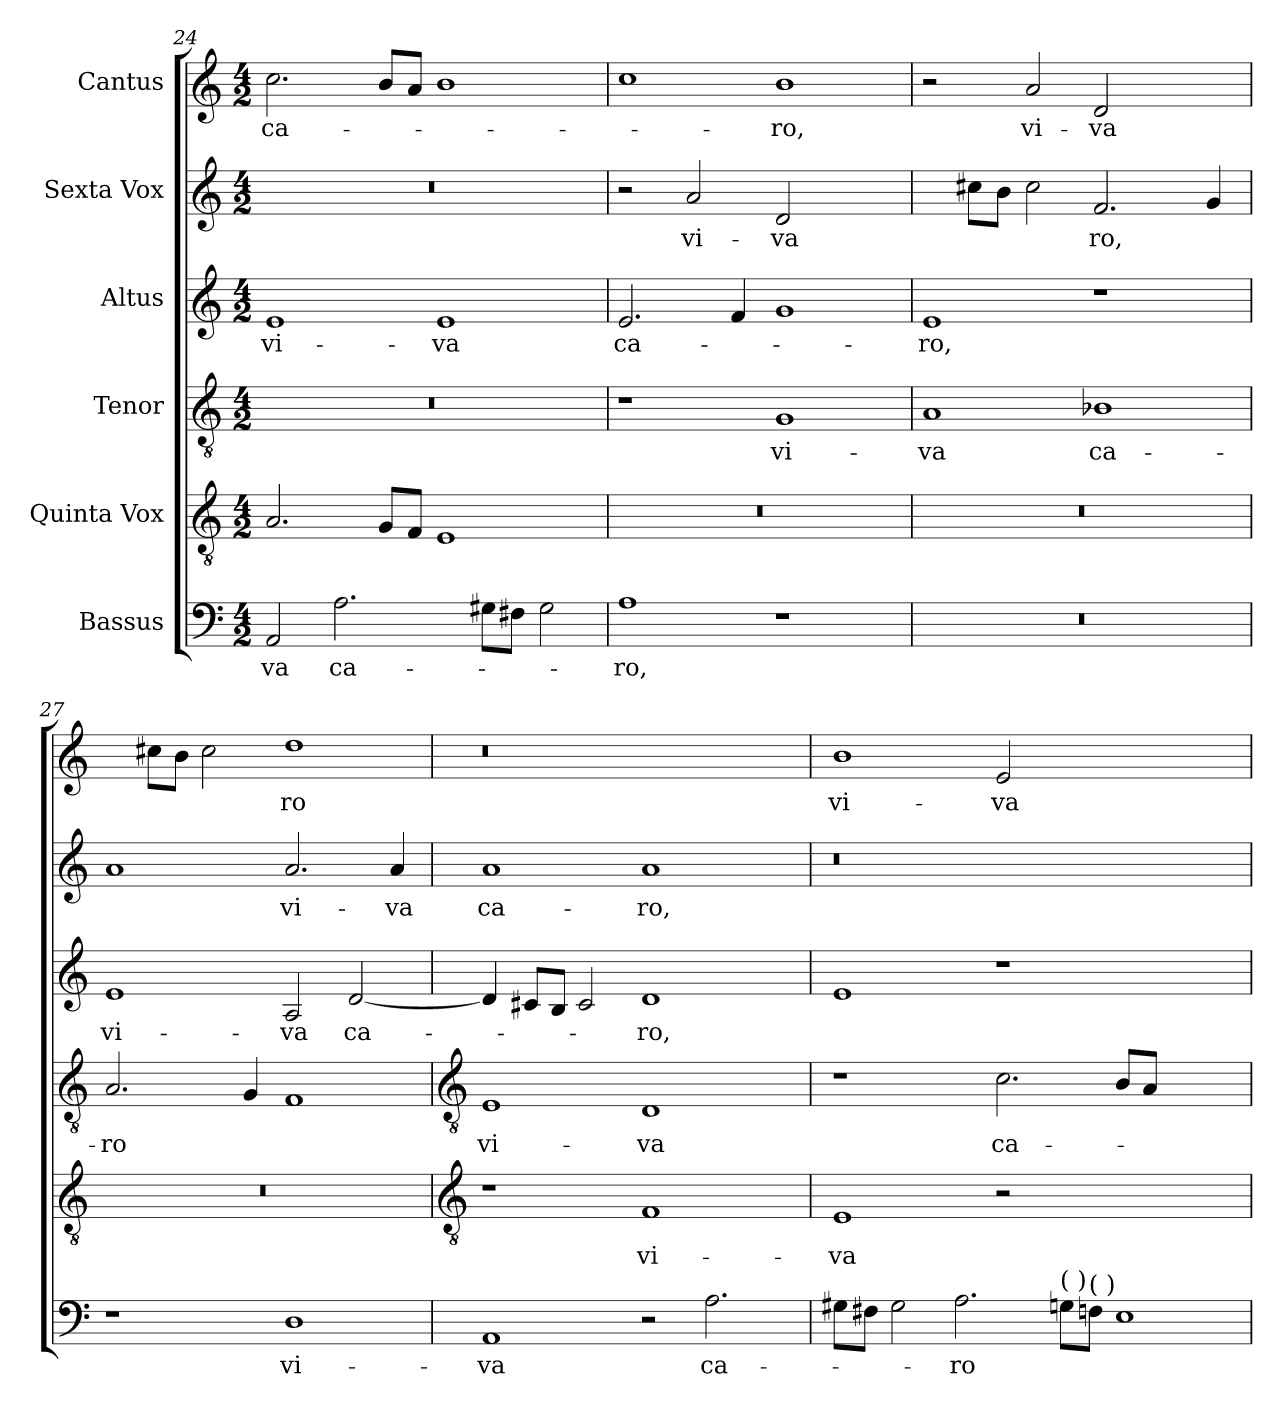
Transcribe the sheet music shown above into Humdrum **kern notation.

**kern	**text	**kern	**text	**kern	**text	**kern	**text	**kern	**text	**kern	**text
*part6	*part6	*part5	*part5	*part4	*part4	*part3	*part3	*part2	*part2	*part1	*part1
*staff6	*staff6	*staff5	*staff5	*staff4	*staff4	*staff3	*staff3	*staff2	*staff2	*staff1	*staff1
*I"Bassus	*	*I"Quinta Vox	*	*I"Tenor	*	*I"Altus	*	*I"Sexta Vox	*	*I"Cantus	*
*clefF4	*	*clefGv2	*	*clefGv2	*	*clefG2	*	*clefG2	*	*clefG2	*
*k[]	*	*k[]	*	*k[]	*	*k[]	*	*k[]	*	*k[]	*
*C:	*	*C:	*	*C:	*	*C:	*	*C:	*	*C:	*
*M4/2	*	*M4/2	*	*M4/2	*	*M4/2	*	*M4/2	*	*M4/2	*
=24	=24	=24	=24	=24	=24	=24	=24	=24	=24	=24	=24
!	!LO:LY:b	!	!	!	!	!	!LO:LY:b	!	!	!	!LO:LY:b
2AA	-va	2.A	.	0r	.	1e	vi-	0r	.	2.cc	ca-
!	!LO:LY:b	!	!	!	!	!	!	!	!	!	!
2.A	ca-	.	.	.	.	.	.	.	.	.	.
.	.	8GL	.	.	.	.	.	.	.	8bL	.
.	.	8FJ	.	.	.	.	.	.	.	8aJ	.
!	!	!	!	!	!	!	!LO:LY:b	!	!	!	!
.	.	1E	.	.	.	1e	-va	.	.	1b	.
8G#L	.	.	.	.	.	.	.	.	.	.	.
8F#J	.	.	.	.	.	.	.	.	.	.	.
2G#	.	.	.	.	.	.	.	.	.	.	.
=25	=25	=25	=25	=25	=25	=25	=25	=25	=25	=25	=25
!	!LO:LY:b	!	!	!	!	!	!LO:LY:b	!	!	!	!
1A	-ro,	0r	.	1r	.	2.e	ca-	2r	.	1cc	.
!	!	!	!	!	!	!	!	!	!LO:LY:b	!	!
.	.	.	.	.	.	.	.	2a	vi-	.	.
.	.	.	.	.	.	4f	.	.	.	.	.
!	!	!	!	!	!LO:LY:b	!	!	!	!LO:LY:b	!	!LO:LY:b
1r	.	.	.	1G	vi-	1g	.	2d	-va	1b	-ro,
!	!	!	!	!	!	!	!	!	!LO:LY:b	!	!
.	.	.	.	.	.	.	.	[2ddyy	ca-	.	.
=26	=26	=26	=26	=26	=26	=26	=26	=26	=26	=26	=26
!	!	!	!	!	!LO:LY:b	!	!LO:LY:b	!	!	!	!
0r	.	0r	.	1A	-va	1e	-ro,	4ddyy]	.	2r	.
.	.	.	.	.	.	.	.	8cc#L	.	.	.
.	.	.	.	.	.	.	.	8bJ	.	.	.
!	!	!	!	!	!	!	!	!	!	!	!LO:LY:b
.	.	.	.	.	.	.	.	2cc#	.	2a	vi-
!	!	!	!	!	!LO:LY:b	!	!	!	!LO:LY:b	!	!LO:LY:b
.	.	.	.	1B-X	ca-	1r	.	2.f	-ro,	2d	-va
!	!	!	!	!	!	!	!	!	!	!	!LO:LY:b
.	.	.	.	.	.	.	.	.	.	[2ddyy	ca-
.	.	.	.	.	.	.	.	4g	.	.	.
=27	=27	=27	=27	=27	=27	=27	=27	=27	=27	=27	=27
!	!	!	!	!	!LO:LY:b	!	!LO:LY:b	!	!	!	!
1r	.	0r	.	2.A	-ro	1e	vi-	1a	.	4ddyy]	.
.	.	.	.	.	.	.	.	.	.	8cc#L	.
.	.	.	.	.	.	.	.	.	.	8bJ	.
.	.	.	.	.	.	.	.	.	.	2cc#	.
.	.	.	.	4G	.	.	.	.	.	.	.
!	!LO:LY:b	!	!	!	!	!	!LO:LY:b	!	!LO:LY:b	!	!LO:LY:b
1D	vi-	.	.	1F	.	2A	-va	2.a	vi-	1dd	-ro
!	!	!	!	!	!	!	!LO:LY:b	!	!	!	!
.	.	.	.	.	.	[2d	ca-	.	.	.	.
!	!	!	!	!	!	!	!	!	!LO:LY:b	!	!
.	.	.	.	.	.	.	.	4a	-va	.	.
!!LO:LB:g=z
=28	=28	=28	=28	=28	=28	=28	=28	=28	=28	=28	=28
*	*	*clefGv2	*	*clefGv2	*	*	*	*	*	*	*
!	!LO:LY:b	!	!	!	!LO:LY:b	!	!	!	!LO:LY:b	!	!
1AA	-va	1r	.	1E	vi-	4d]	.	1a	ca-	0r	.
.	.	.	.	.	.	8c#L	.	.	.	.	.
.	.	.	.	.	.	8BJ	.	.	.	.	.
.	.	.	.	.	.	2c#	.	.	.	.	.
!	!	!	!LO:LY:b	!	!LO:LY:b	!	!LO:LY:b	!	!LO:LY:b	!	!
2r	.	1F	vi-	1D	-va	1d	-ro,	1a	-ro,	.	.
!	!LO:LY:b	!	!	!	!	!	!	!	!	!	!
2.A	ca-	.	.	.	.	.	.	.	.	.	.
.	.	4ryy	.	4ryy	.	4ryy	.	4ryy	.	4ryy	.
=29	=29	=29	=29	=29	=29	=29	=29	=29	=29	=29	=29
!	!	!	!LO:LY:b	!	!	!	!	!	!	!	!LO:LY:b
8G#L	.	1E	-va	1r	.	1e	.	0r	.	1b	vi-
8F#J	.	.	.	.	.	.	.	.	.	.	.
2G#	.	.	.	.	.	.	.	.	.	.	.
!	!LO:LY:b	!	!	!	!	!	!	!	!	!	!
2.A	-ro	.	.	.	.	.	.	.	.	.	.
!	!	!	!	!	!LO:LY:b	!	!	!	!	!	!LO:LY:b
.	.	2r	.	2.c	ca-	1r	.	.	.	2e	-va
!LO:TX:a:t=(  )	!	!	!	!	!	!	!	!	!	!	!
!	!	!	!LO:LY:b	!	!	!	!	!	!	!	!LO:LY:b
8GL	.	[2eyy	ca-	.	.	.	.	.	.	[2ayy	ca-
!LO:TX:a:t=(  )	!	!	!	!	!	!	!	!	!	!	!
8FJ	.	.	.	.	.	.	.	.	.	.	.
1E	.	.	.	8BL	.	.	.	.	.	.	.
.	.	.	.	8AJ	.	.	.	.	.	.	.
.	.	2.ryy	.	2.ryy	.	2.ryy	.	2.ryy	.	2.ryy	.
=	=	=	=	=	=	=	=	=	=	=	=
*-	*-	*-	*-	*-	*-	*-	*-	*-	*-	*-	*-
